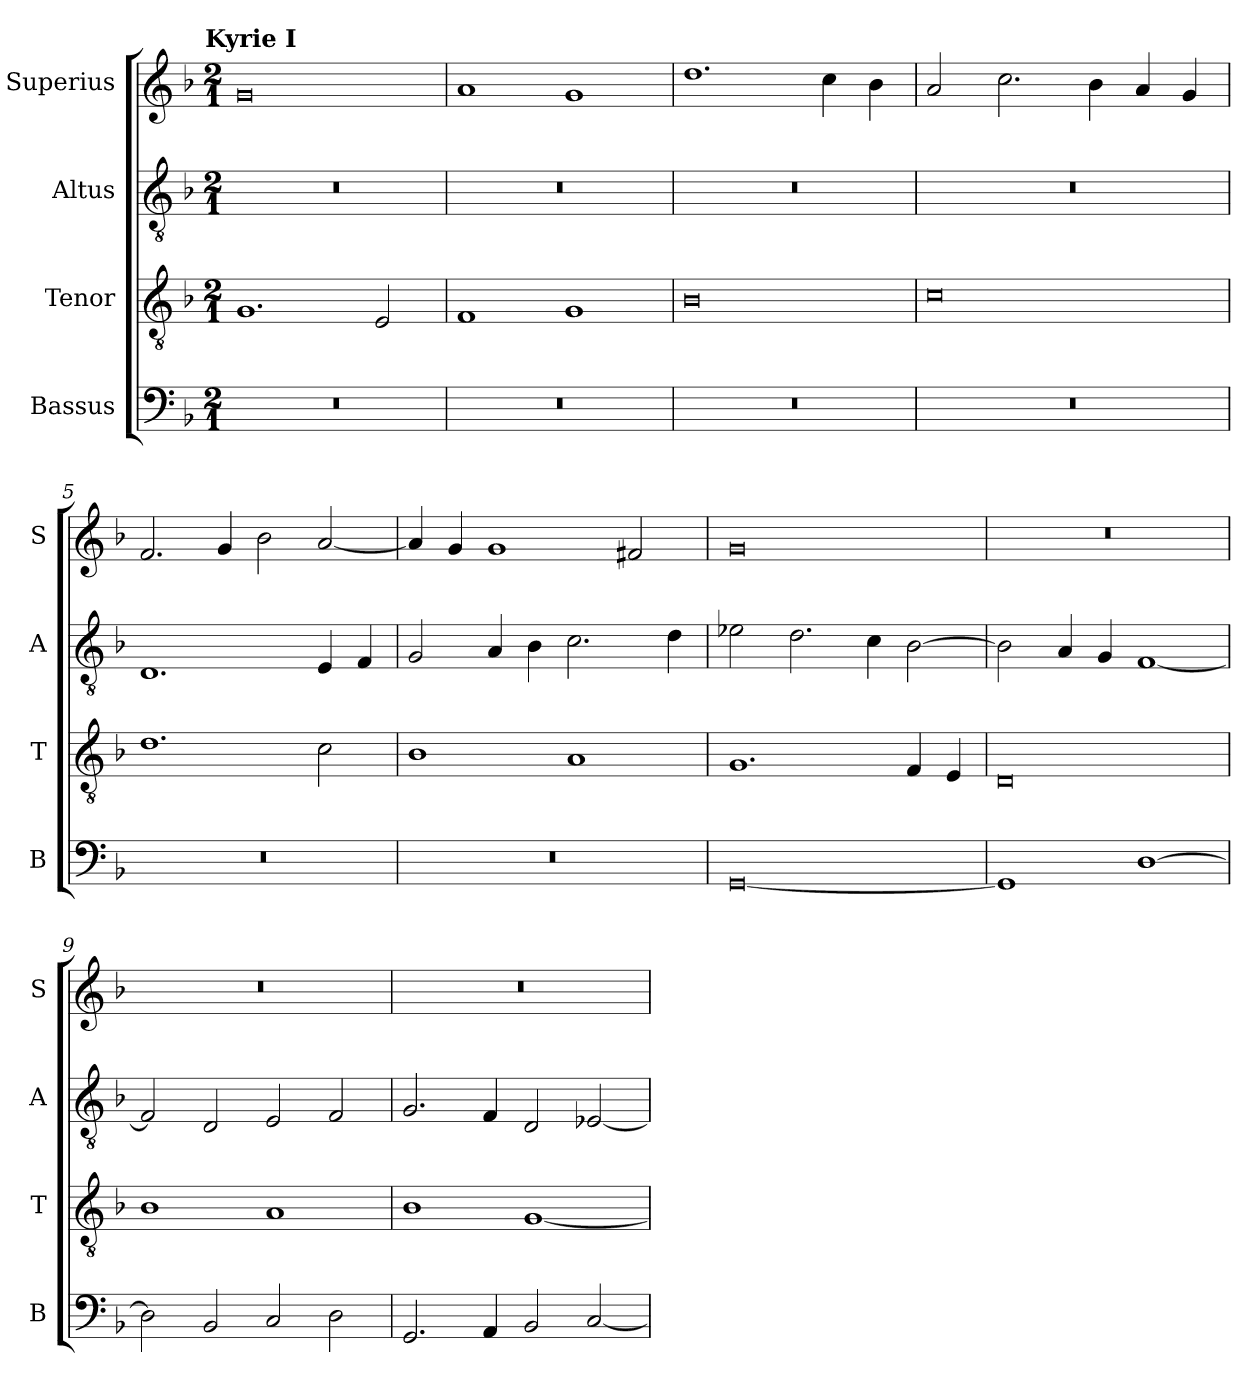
**kern	**kern	**kern	**kern
*part4	*part3	*part2	*part1
*staff4	*staff3	*staff2	*staff1
*I"Bassus	*I"Tenor	*I"Altus	*I"Superius
*I'B	*I'T	*I'A	*I'S
*clefF4	*clefGv2	*clefGv2	*clefG2
*k[b-]	*k[b-]	*k[b-]	*k[b-]
!!LO:TX:omd:t=Kyrie I
*M2/1	*M2/1	*M2/1	*M2/1
=1	=1	=1	=1
0r	1.G	0r	0g
.	2E/	.	.
=2	=2	=2	=2
0r	1F	0r	1a
.	1G	.	1g
=3	=3	=3	=3
0r	0B-	0r	1.dd
.	.	.	4cc\
.	.	.	4b-\
=4	=4	=4	=4
0r	0c	0r	2a/
.	.	.	2.cc\
.	.	.	4b-\
.	.	.	4a/
.	.	.	4g/
=5	=5	=5	=5
0r	1.d	1.D	2.f/
.	.	.	4g/
.	.	.	2b-\
.	2c\	4E/	[2a/
.	.	4F/	.
=6	=6	=6	=6
0r	1B-	2G/	4a/]
.	.	.	4g/
.	.	4A/	1g
.	.	4B-\	.
.	1A	2.c\	.
.	.	.	2f#X/
.	.	4d\	.
=7	=7	=7	=7
[0GG	1.G	2e-X\	0g
.	.	2.d\	.
.	.	4c\	.
.	4F/	[2B-\	.
.	4E/	.	.
=8	=8	=8	=8
1GG]	0D	2B-\]	0r
.	.	4A/	.
.	.	4G/	.
[1D	.	[1F	.
=9	=9	=9	=9
2D\]	1B-	2F/]	0r
2BB-/	.	2D/	.
2C/	1A	2E/	.
2D\	.	2F/	.
=10	=10	=10	=10
2.GG/	1B-	2.G/	0r
4AA/	.	4F/	.
2BB-/	[1G	2D/	.
[2C/	.	[2E-X/	.
=	=	=	=
*-	*-	*-	*-
